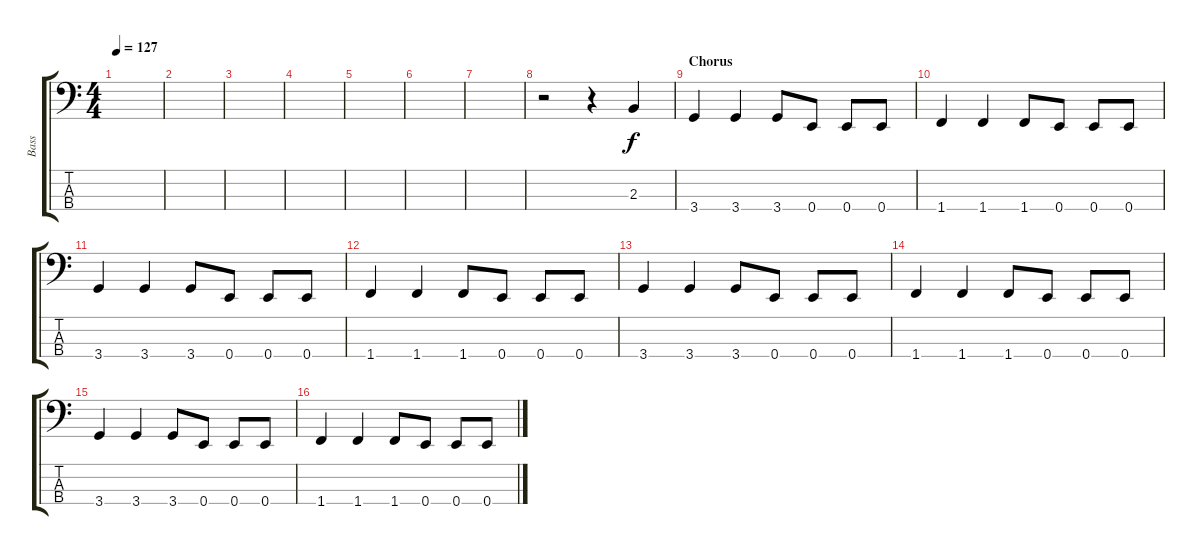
\track ("Bass" "Bass") {instrument electricbasspick}
\staff {score tabs}
\tuning (G2 D2 A1 E1) {hide}
\ts (4 4)
\tempo 127
\clef f4
\ks c
|
|
|
|
|
|
|
r.2 r.4 2.3.4 |
\section ("" "Chorus")
3.4.4 3.4.4 3.4.8 0.4.8 0.4.8 0.4.8 |
1.4.4 1.4.4 1.4.8 0.4.8 0.4.8 0.4.8 |
3.4.4 3.4.4 3.4.8 0.4.8 0.4.8 0.4.8 |
1.4.4 1.4.4 1.4.8 0.4.8 0.4.8 0.4.8 |
3.4.4 3.4.4 3.4.8 0.4.8 0.4.8 0.4.8 |
1.4.4 1.4.4 1.4.8 0.4.8 0.4.8 0.4.8 |
3.4.4 3.4.4 3.4.8 0.4.8 0.4.8 0.4.8 |
1.4.4 1.4.4 1.4.8 0.4.8 0.4.8 0.4.8
